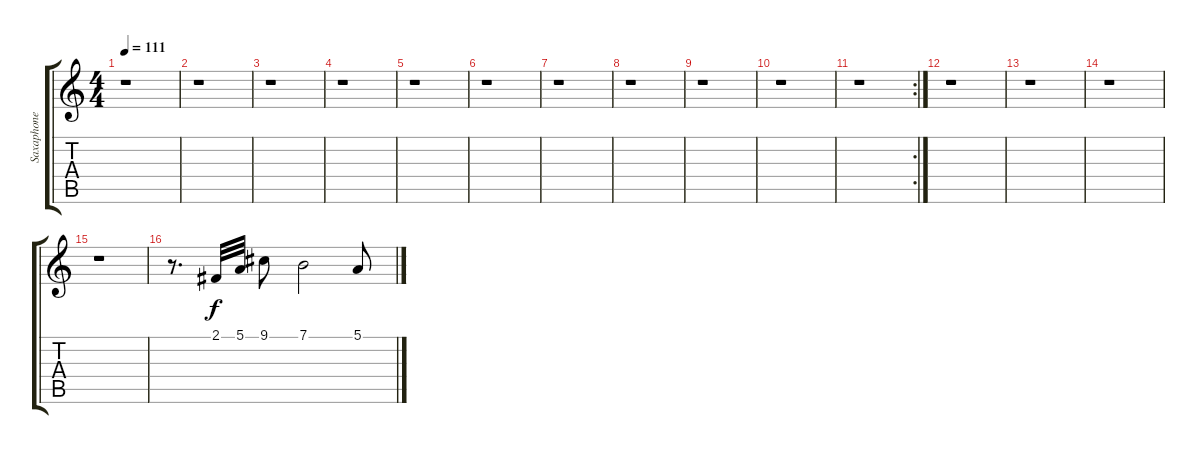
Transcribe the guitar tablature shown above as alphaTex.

\track ("Saxaphone" "Saxaphone") {instrument altosax}
\staff {score tabs}
\tuning (E4 B3 G3 D3 A2 E2) {hide}
\ts (4 4)
\tempo 111
\clef g2
\ks c
r.1{dy f} |
r.1 |
r.1 |
r.1 |
r.1 |
r.1 |
r.1 |
r.1 |
r.1 |
r.1 |
\rc 2
r.1 |
r.1 |
r.1 |
r.1 |
r.1 |
r.8{d} 2.1.32 5.1.32 9.1.8 7.1.2 5.1.8
